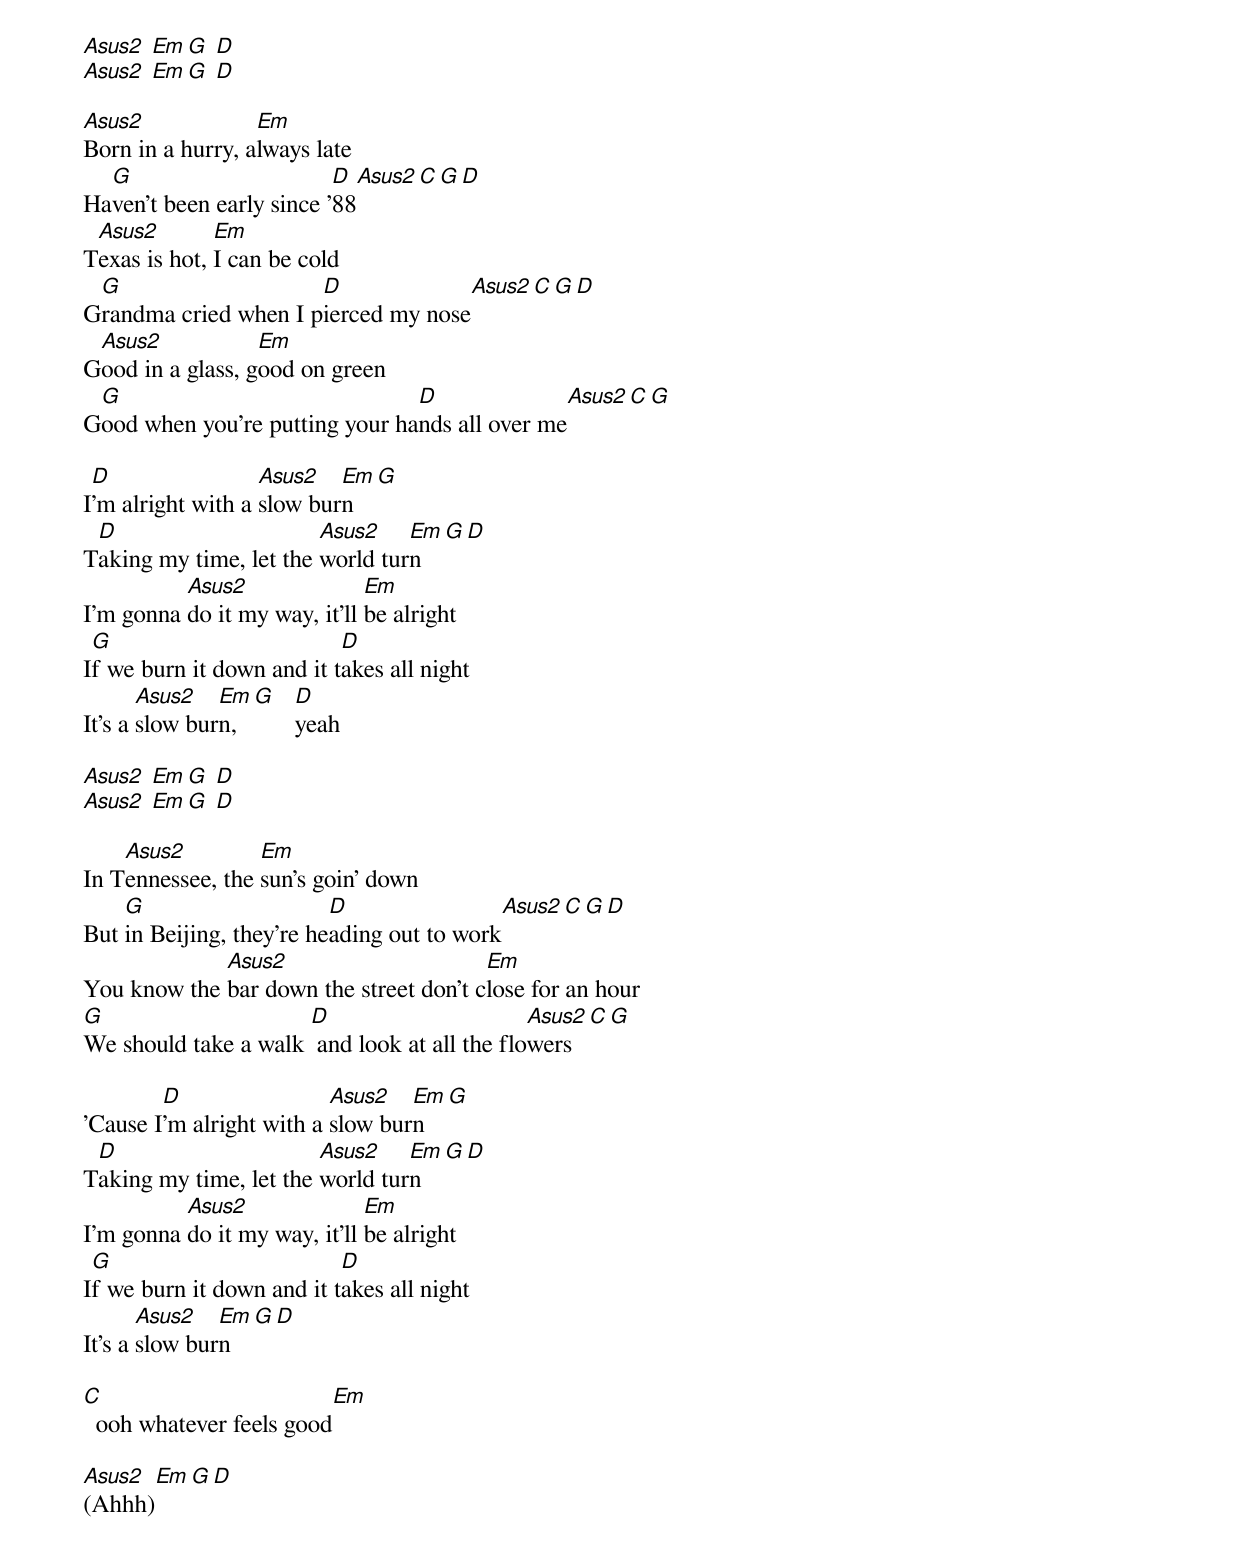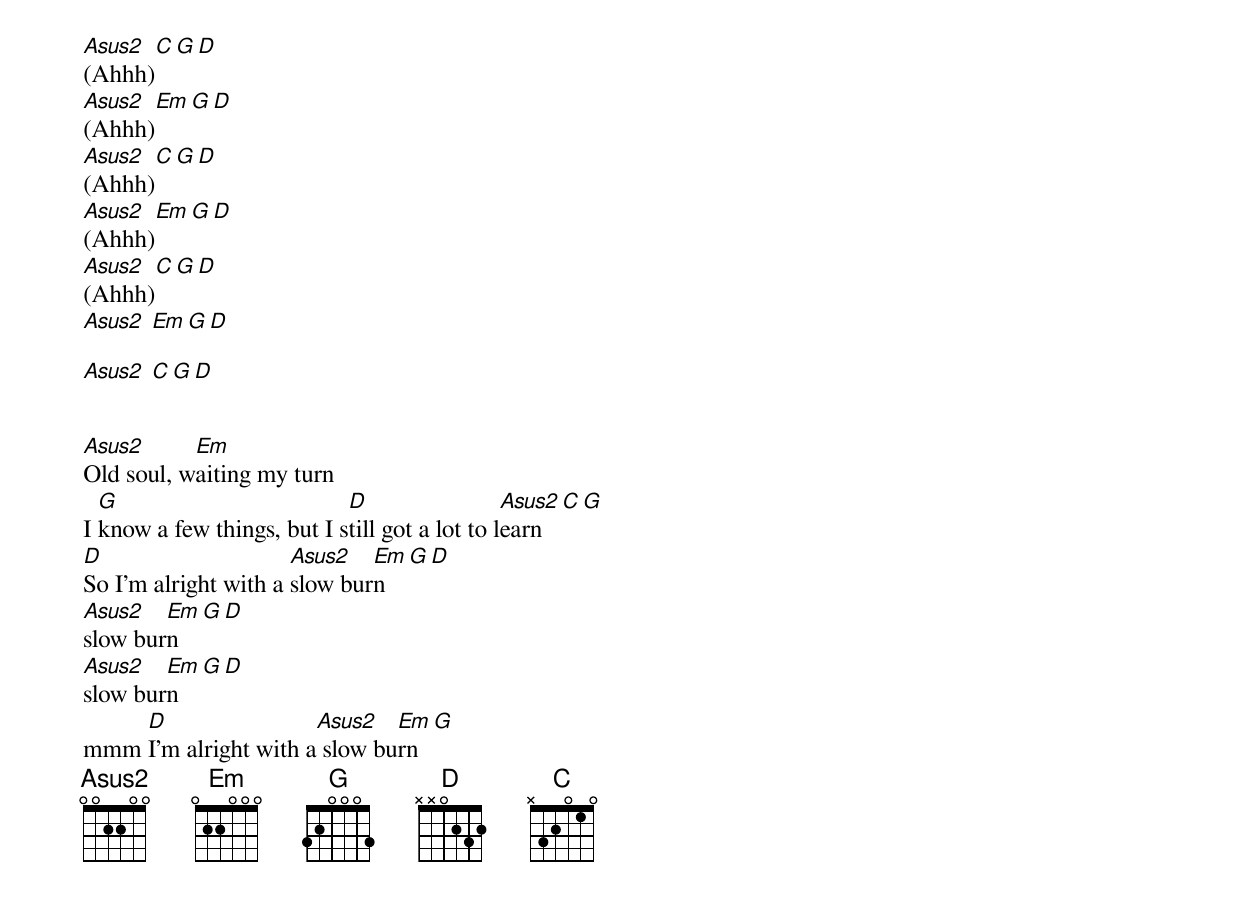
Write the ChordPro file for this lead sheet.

[Asus2] [Em][G] [D]
[Asus2] [Em][G] [D]

[Asus2]Born in a hurry, a[Em]lways late
Ha[G]ven't been early since '[D]88[Asus2][C][G][D]
T[Asus2]exas is hot, [Em]I can be cold
G[G]randma cried when I p[D]ierced my nose[Asus2][C][G][D]
G[Asus2]ood in a glass, g[Em]ood on green
G[G]ood when you're putting your ha[D]nds all over me[Asus2][C][G]

I[D]'m alright with a [Asus2]slow bur[Em]n[G]
T[D]aking my time, let the [Asus2]world tur[Em]n[G][D]
I'm gonna [Asus2]do it my way, it'll [Em]be alright
I[G]f we burn it down and it t[D]akes all night
It's a [Asus2]slow bur[Em]n,  [G]   [D]yeah

[Asus2] [Em][G] [D]
[Asus2] [Em][G] [D]

In T[Asus2]ennessee, the [Em]sun's goin' down
But [G]in Beijing, they're he[D]ading out to work[Asus2][C][G][D]
You know the [Asus2]bar down the street don't c[Em]lose for an hour
[G]We should take a walk [D] and look at all the flo[Asus2]wers[C][G]

'Cause I[D]'m alright with a [Asus2]slow bur[Em]n[G]
T[D]aking my time, let the [Asus2]world tur[Em]n[G][D]
I'm gonna [Asus2]do it my way, it'll [Em]be alright
I[G]f we burn it down and it t[D]akes all night
It's a [Asus2]slow bur[Em]n[G][D]

[C]  ooh whatever feels good[Em]

[Asus2](Ahhh)[Em][G][D]
[Asus2](Ahhh)[C][G][D]
[Asus2](Ahhh)[Em][G][D]
[Asus2](Ahhh)[C][G][D]
[Asus2](Ahhh)[Em][G][D]
[Asus2](Ahhh)[C][G][D]
[Asus2] [Em][G][D]

[Asus2] [C][G][D]


[Asus2]Old soul, w[Em]aiting my turn
I [G]know a few things, but I s[D]till got a lot to l[Asus2]earn[C][G]
[D]So I'm alright with a [Asus2]slow bur[Em]n[G][D]
[Asus2]slow bur[Em]n[G][D]
[Asus2]slow bur[Em]n[G][D]
mmm [D]I'm alright with a[Asus2] slow bu[Em]rn[G]
